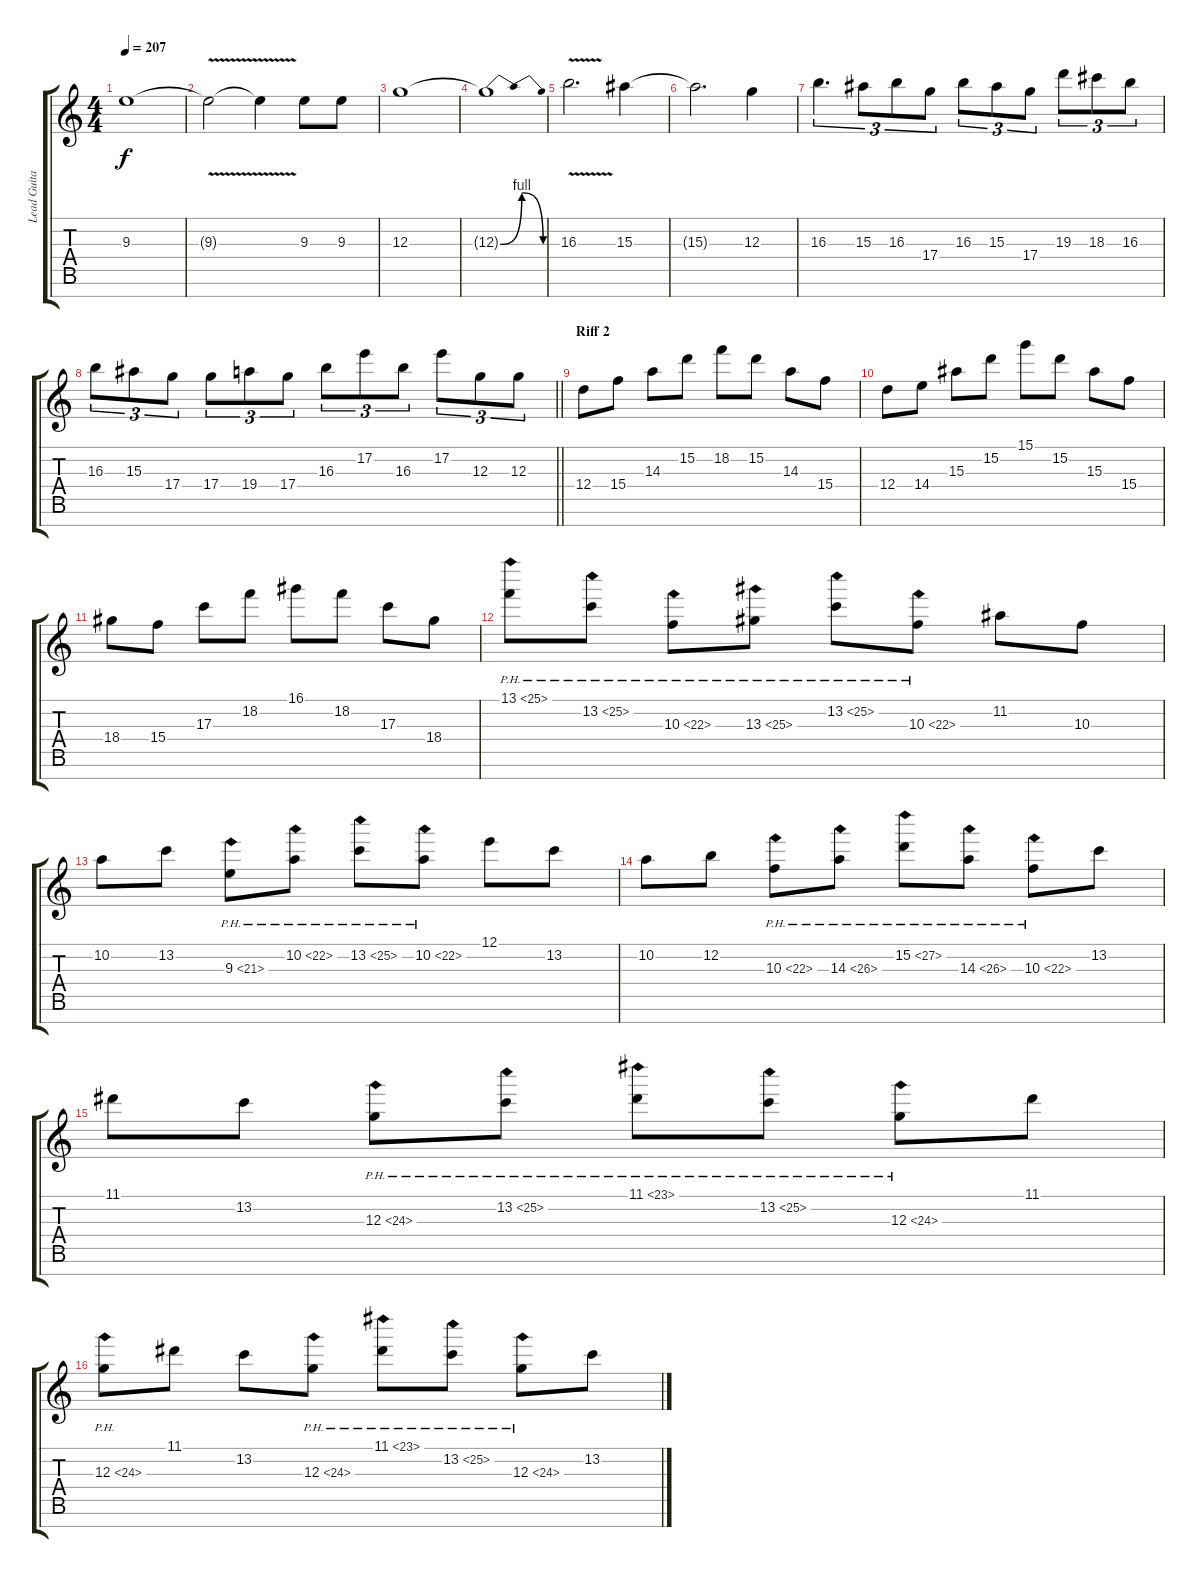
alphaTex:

\track ("Lead Guitar" "Lead Guita") {instrument distortionguitar}
\staff {score tabs}
\tuning (E4 B3 G3 D3 A2 E2 B1) {hide}
\ts (4 4)
\tempo 207
\clef g2
\ks c
9.3.1{dy f} |
9.3{v t}.2 9.3{t}.4 9.3.8 9.3.8 |
12.3.1 |
12.3{be (bendrelease 0 0 15 4 15 4 60 0) t}.1 |
16.3{v}.2{d} 15.3.4 |
15.3{t}.2{d} 12.3.4 |
16.3.4{d tu (3 2)} 15.3.8{tu (3 2)} 16.3.8{tu (3 2)} 17.4.8{tu (3 2)} 16.3.8{tu (3 2)} 15.3.8{tu (3 2)} 17.4.8{tu (3 2)} 19.3.8{tu (3 2)} 18.3.8{tu (3 2)} 16.3.8{tu (3 2)} |
\barLineRight lightlight
16.3.8{tu (3 2)} 15.3.8{tu (3 2)} 17.4.8{tu (3 2)} 17.4.8{tu (3 2)} 19.4.8{tu (3 2)} 17.4.8{tu (3 2)} 16.3.8{tu (3 2)} 17.2.8{tu (3 2)} 16.3.8{tu (3 2)} 17.2.8{tu (3 2)} 12.3.8{tu (3 2)} 12.3.8{tu (3 2)} |
\section ("" "Riff 2")
12.4.8 15.4.8 14.3.8 15.2.8 18.2.8 15.2.8 14.3.8 15.4.8 |
12.4.8 14.4.8 15.3.8 15.2.8 15.1.8 15.2.8 15.3.8 15.4.8 |
18.4.8 15.4.8 17.3.8 18.2.8 16.1.8 18.2.8 17.3.8 18.4.8 |
13.1{ph 12}.8 13.2{ph 12}.8 10.3{ph 12}.8 13.3{ph 12}.8 13.2{ph 12}.8 10.3{ph 12}.8 11.2.8 10.3.8 |
10.2.8 13.2.8 9.3{ph 12}.8 10.2{ph 12}.8 13.2{ph 12}.8 10.2{ph 12}.8 12.1.8 13.2.8 |
10.2.8 12.2.8 10.3{ph 12}.8 14.3{ph 12}.8 15.2{ph 12}.8 14.3{ph 12}.8 10.3{ph 12}.8 13.2.8 |
11.1.8 13.2.8 12.3{ph 12}.8 13.2{ph 12}.8 11.1{ph 12}.8 13.2{ph 12}.8 12.3{ph 12}.8 11.1.8 |
12.3{ph 12}.8 11.1.8 13.2.8 12.3{ph 12}.8 11.1{ph 12}.8 13.2{ph 12}.8 12.3{ph 12}.8 13.2.8
